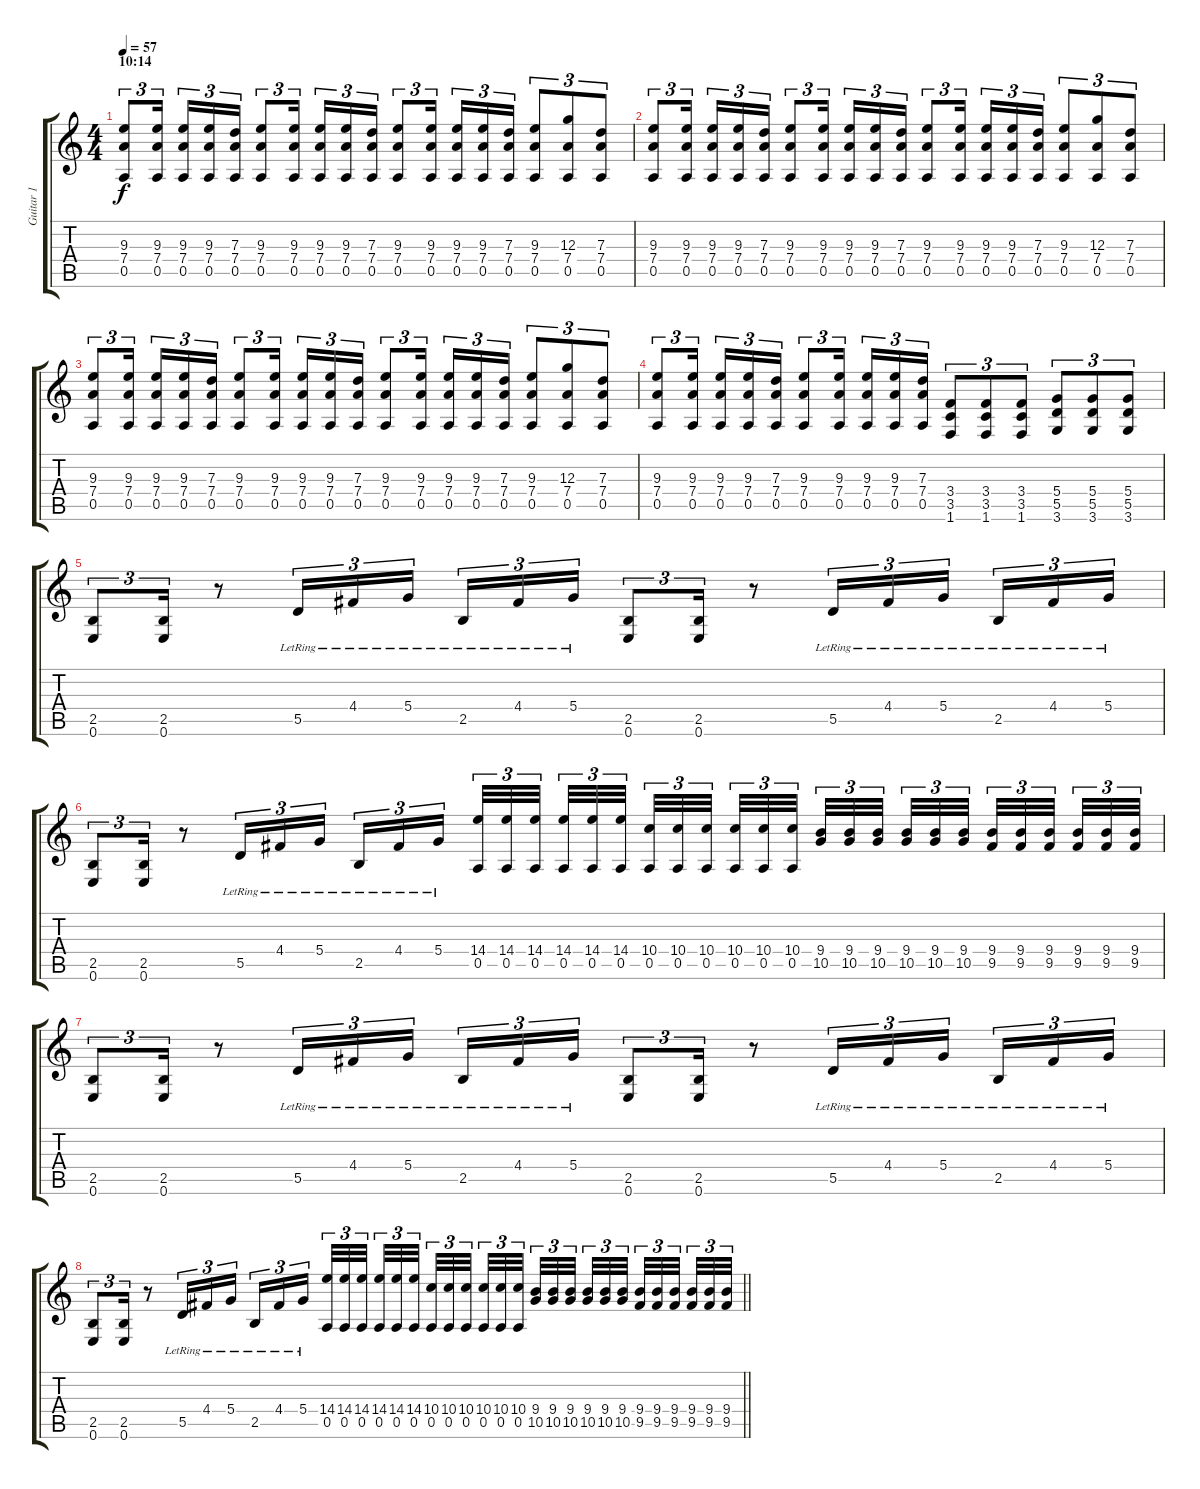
\track ("Guitar 1" "Guitar 1") {instrument acousticguitarsteel}
\staff {score tabs}
\tuning (E4 B3 G3 D3 A2 E2) {hide}
\ts (4 4)
\section ("" "10:14")
\tempo 57
\clef g2
\ks c
(9.3 7.4 0.5).8{tu (3 2) dy f} (9.3 7.4 0.5).16{tu (3 2) beam splitsecondary} (9.3 7.4 0.5).16{tu (3 2)} (9.3 7.4 0.5).16{tu (3 2)} (7.3 7.4 0.5).16{tu (3 2)} (9.3 7.4 0.5).8{tu (3 2)} (9.3 7.4 0.5).16{tu (3 2) beam splitsecondary} (9.3 7.4 0.5).16{tu (3 2)} (9.3 7.4 0.5).16{tu (3 2)} (7.3 7.4 0.5).16{tu (3 2)} (9.3 7.4 0.5).8{tu (3 2)} (9.3 7.4 0.5).16{tu (3 2) beam splitsecondary} (9.3 7.4 0.5).16{tu (3 2)} (9.3 7.4 0.5).16{tu (3 2)} (7.3 7.4 0.5).16{tu (3 2)} (9.3 7.4 0.5).8{tu (3 2)} (12.3 7.4 0.5).8{tu (3 2)} (7.3 7.4 0.5).8{tu (3 2)} |
(9.3 7.4 0.5).8{tu (3 2)} (9.3 7.4 0.5).16{tu (3 2) beam splitsecondary} (9.3 7.4 0.5).16{tu (3 2)} (9.3 7.4 0.5).16{tu (3 2)} (7.3 7.4 0.5).16{tu (3 2)} (9.3 7.4 0.5).8{tu (3 2)} (9.3 7.4 0.5).16{tu (3 2) beam splitsecondary} (9.3 7.4 0.5).16{tu (3 2)} (9.3 7.4 0.5).16{tu (3 2)} (7.3 7.4 0.5).16{tu (3 2)} (9.3 7.4 0.5).8{tu (3 2)} (9.3 7.4 0.5).16{tu (3 2) beam splitsecondary} (9.3 7.4 0.5).16{tu (3 2)} (9.3 7.4 0.5).16{tu (3 2)} (7.3 7.4 0.5).16{tu (3 2)} (9.3 7.4 0.5).8{tu (3 2)} (12.3 7.4 0.5).8{tu (3 2)} (7.3 7.4 0.5).8{tu (3 2)} |
(9.3 7.4 0.5).8{tu (3 2)} (9.3 7.4 0.5).16{tu (3 2) beam splitsecondary} (9.3 7.4 0.5).16{tu (3 2)} (9.3 7.4 0.5).16{tu (3 2)} (7.3 7.4 0.5).16{tu (3 2)} (9.3 7.4 0.5).8{tu (3 2)} (9.3 7.4 0.5).16{tu (3 2) beam splitsecondary} (9.3 7.4 0.5).16{tu (3 2)} (9.3 7.4 0.5).16{tu (3 2)} (7.3 7.4 0.5).16{tu (3 2)} (9.3 7.4 0.5).8{tu (3 2)} (9.3 7.4 0.5).16{tu (3 2) beam splitsecondary} (9.3 7.4 0.5).16{tu (3 2)} (9.3 7.4 0.5).16{tu (3 2)} (7.3 7.4 0.5).16{tu (3 2)} (9.3 7.4 0.5).8{tu (3 2)} (12.3 7.4 0.5).8{tu (3 2)} (7.3 7.4 0.5).8{tu (3 2)} |
(9.3 7.4 0.5).8{tu (3 2)} (9.3 7.4 0.5).16{tu (3 2) beam splitsecondary} (9.3 7.4 0.5).16{tu (3 2)} (9.3 7.4 0.5).16{tu (3 2)} (7.3 7.4 0.5).16{tu (3 2)} (9.3 7.4 0.5).8{tu (3 2)} (9.3 7.4 0.5).16{tu (3 2) beam splitsecondary} (9.3 7.4 0.5).16{tu (3 2)} (9.3 7.4 0.5).16{tu (3 2)} (7.3 7.4 0.5).16{tu (3 2)} (3.4 3.5 1.6).8{tu (3 2)} (3.4 3.5 1.6).8{tu (3 2)} (3.4 3.5 1.6).8{tu (3 2)} (5.4 5.5 3.6).8{tu (3 2)} (5.4 5.5 3.6).8{tu (3 2)} (5.4 5.5 3.6).8{tu (3 2)} |
(2.5 0.6).8{tu (3 2)} (2.5 0.6).16{tu (3 2)} r.8 5.5{lr}.16{tu (3 2)} 4.4{lr}.16{tu (3 2)} 5.4{lr}.16{tu (3 2) beam splitsecondary} 2.5{lr}.16{tu (3 2)} 4.4{lr}.16{tu (3 2)} 5.4{lr}.16{tu (3 2)} (2.5 0.6).8{tu (3 2)} (2.5 0.6).16{tu (3 2)} r.8 5.5{lr}.16{tu (3 2)} 4.4{lr}.16{tu (3 2)} 5.4{lr}.16{tu (3 2) beam splitsecondary} 2.5{lr}.16{tu (3 2)} 4.4{lr}.16{tu (3 2)} 5.4{lr}.16{tu (3 2)} |
(2.5 0.6).8{tu (3 2)} (2.5 0.6).16{tu (3 2)} r.8 5.5{lr}.16{tu (3 2)} 4.4{lr}.16{tu (3 2)} 5.4{lr}.16{tu (3 2) beam splitsecondary} 2.5{lr}.16{tu (3 2)} 4.4{lr}.16{tu (3 2)} 5.4{lr}.16{tu (3 2)} (14.4 0.5).32{tu (3 2)} (14.4 0.5).32{tu (3 2)} (14.4 0.5).32{tu (3 2) beam splitsecondary} (14.4 0.5).32{tu (3 2)} (14.4 0.5).32{tu (3 2)} (14.4 0.5).32{tu (3 2) beam splitsecondary} (10.4 0.5).32{tu (3 2)} (10.4 0.5).32{tu (3 2)} (10.4 0.5).32{tu (3 2) beam splitsecondary} (10.4 0.5).32{tu (3 2)} (10.4 0.5).32{tu (3 2)} (10.4 0.5).32{tu (3 2)} (9.4 10.5).32{tu (3 2)} (9.4 10.5).32{tu (3 2)} (9.4 10.5).32{tu (3 2) beam splitsecondary} (9.4 10.5).32{tu (3 2)} (9.4 10.5).32{tu (3 2)} (9.4 10.5).32{tu (3 2) beam splitsecondary} (9.4 9.5).32{tu (3 2)} (9.4 9.5).32{tu (3 2)} (9.4 9.5).32{tu (3 2) beam splitsecondary} (9.4 9.5).32{tu (3 2)} (9.4 9.5).32{tu (3 2)} (9.4 9.5).32{tu (3 2)} |
(2.5 0.6).8{tu (3 2)} (2.5 0.6).16{tu (3 2)} r.8 5.5{lr}.16{tu (3 2)} 4.4{lr}.16{tu (3 2)} 5.4{lr}.16{tu (3 2) beam splitsecondary} 2.5{lr}.16{tu (3 2)} 4.4{lr}.16{tu (3 2)} 5.4{lr}.16{tu (3 2)} (2.5 0.6).8{tu (3 2)} (2.5 0.6).16{tu (3 2)} r.8 5.5{lr}.16{tu (3 2)} 4.4{lr}.16{tu (3 2)} 5.4{lr}.16{tu (3 2) beam splitsecondary} 2.5{lr}.16{tu (3 2)} 4.4{lr}.16{tu (3 2)} 5.4{lr}.16{tu (3 2)} |
\barLineRight lightlight
(2.5 0.6).8{tu (3 2)} (2.5 0.6).16{tu (3 2)} r.8 5.5{lr}.16{tu (3 2)} 4.4{lr}.16{tu (3 2)} 5.4{lr}.16{tu (3 2) beam splitsecondary} 2.5{lr}.16{tu (3 2)} 4.4{lr}.16{tu (3 2)} 5.4{lr}.16{tu (3 2)} (14.4 0.5).32{tu (3 2)} (14.4 0.5).32{tu (3 2)} (14.4 0.5).32{tu (3 2) beam splitsecondary} (14.4 0.5).32{tu (3 2)} (14.4 0.5).32{tu (3 2)} (14.4 0.5).32{tu (3 2) beam splitsecondary} (10.4 0.5).32{tu (3 2)} (10.4 0.5).32{tu (3 2)} (10.4 0.5).32{tu (3 2) beam splitsecondary} (10.4 0.5).32{tu (3 2)} (10.4 0.5).32{tu (3 2)} (10.4 0.5).32{tu (3 2)} (9.4 10.5).32{tu (3 2)} (9.4 10.5).32{tu (3 2)} (9.4 10.5).32{tu (3 2) beam splitsecondary} (9.4 10.5).32{tu (3 2)} (9.4 10.5).32{tu (3 2)} (9.4 10.5).32{tu (3 2) beam splitsecondary} (9.4 9.5).32{tu (3 2)} (9.4 9.5).32{tu (3 2)} (9.4 9.5).32{tu (3 2) beam splitsecondary} (9.4 9.5).32{tu (3 2)} (9.4 9.5).32{tu (3 2)} (9.4 9.5).32{tu (3 2)}
